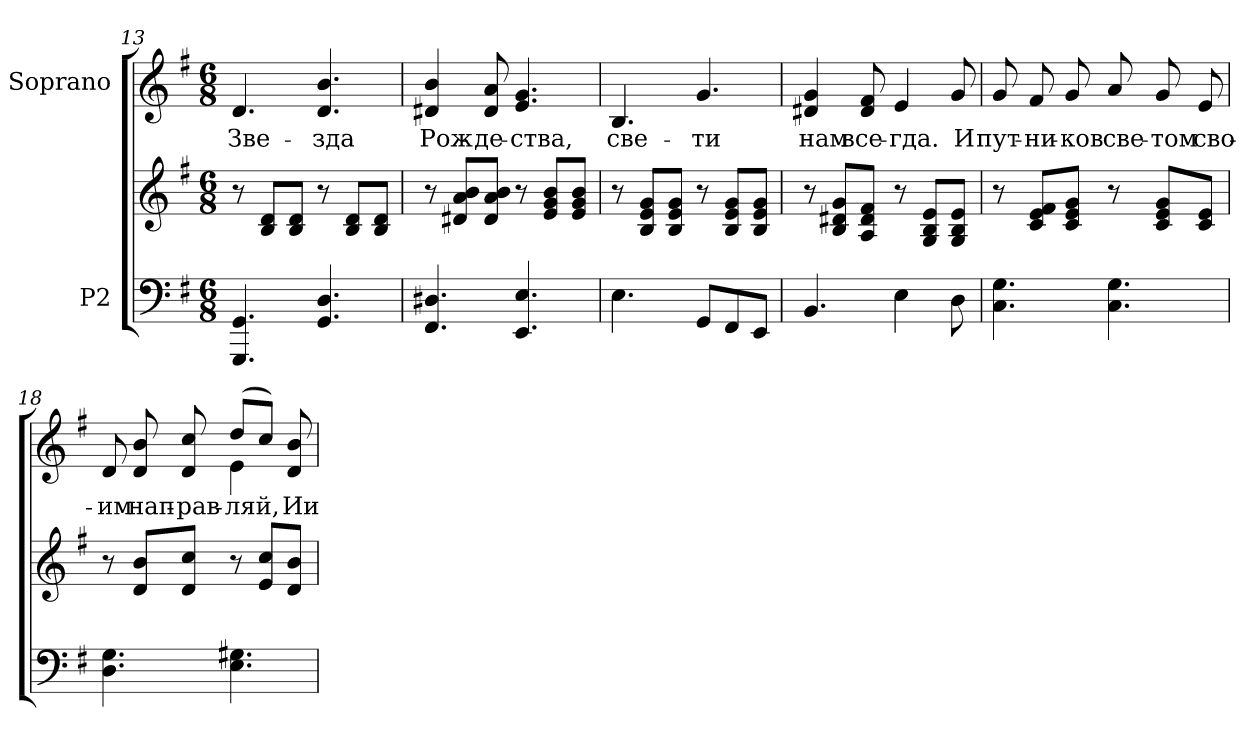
**kern	**kern	**kern	**text
*part2	*part2	*part1	*part1
*staff3	*staff2	*staff1	*staff1
*I"P2	*	*I"Soprano	*
*clefF4	*clefG2	*clefG2	*
*k[f#]	*k[f#]	*k[f#]	*
*G:	*G:	*G:	*
*M6/8	*M6/8	*M6/8	*
=13	=13	=13	=13
!	!	!	!LO:LY:b:color=#000000
4.GGGi/ 4.GGi	8r	4.di/	Зве-
.	8Bi/ 8diL	.	.
.	8Bi/ 8diJ	.	.
!	!	!	!LO:LY:b:color=#000000
4.GGi/ 4.Di	8r	4.di/ 4.bi	-зда
.	8Bi/ 8diL	.	.
.	8Bi/ 8diJ	.	.
!!LO:LB:g=z
=14	=14	=14	=14
!	!	!	!LO:LY:b:color=#000000
4.FF#i/ 4.D#Xi	8r	4d#Xi/ 4bi	Рож-
.	8d#Xi/ 8ai 8biL	.	.
!	!	!	!LO:LY:b:color=#000000
.	8d#i/ 8ai 8biJ	8d#i/ 8ai	-де-
!	!	!	!LO:LY:b:color=#000000
4.EEi/ 4.Ei	8r	4.ei/ 4.gi	-ства,
.	8ei/ 8gi 8biL	.	.
.	8ei/ 8gi 8biJ	.	.
=15	=15	=15	=15
!	!	!	!LO:LY:b:color=#000000
4.Ei\	8r	4.Bi/	све-
.	8Bi/ 8ei 8giL	.	.
.	8Bi/ 8ei 8giJ	.	.
!	!	!	!LO:LY:b:color=#000000
8GGi/L	8r	4.gi/	-ти
8FF#i/	8Bi/ 8ei 8giL	.	.
8EEi/J	8Bi/ 8ei 8giJ	.	.
=16	=16	=16	=16
!	!	!	!LO:LY:b:color=#000000
4.BBi/	8r	4d#Xi/ 4gi	нам
.	8Bi/ 8d#Xi 8giL	.	.
!	!	!	!LO:LY:b:color=#000000
.	8Ai/ 8d#i 8f#iJ	8d#i/ 8f#i	все-
!	!	!	!LO:LY:b:color=#000000
4Ei\	8r	4ei/	-гда.
.	8Gi/ 8Bi 8eiL	.	.
!	!	!	!LO:LY:b:color=#000000
8Di\	8Gi/ 8Bi 8eiJ	8gi/	И
=17	=17	=17	=17
!	!	!	!LO:LY:b:color=#000000
4.Ci\ 4.Gi	8r	8gi/	пут-
!	!	!	!LO:LY:b:color=#000000
.	8ci/ 8ei 8f#iL	8f#i/	-ни-
!	!	!	!LO:LY:b:color=#000000
.	8ci/ 8ei 8giJ	8gi/	-ков
!	!	!	!LO:LY:b:color=#000000
4.Ci\ 4.Gi	8r	8ai/	све-
!	!	!	!LO:LY:b:color=#000000
.	8ci/ 8ei 8giL	8gi/	-том
!	!	!	!LO:LY:b:color=#000000
.	8ci/ 8eiJ	8ei/	сво-
!!LO:LB:g=z
=18	=18	=18	=18
!	!	!	!LO:LY:b:color=#000000
*	*	*^	*
4.Di\ 4.Gi	8r	8di/	4.ryy	-им
!	!	!	!	!LO:LY:b:color=#000000
.	8di/ 8biL	8di/ 8bi	.	нап-
!	!	!	!	!LO:LY:b:color=#000000
.	8di/ 8cciJ	8di/ 8cci	.	-рав-
!	!	!	!	!LO:LY:b:color=#000000
4.Ei\ 4.G#Xi	8r	(8ddi/L	4ei\	-ляй,
.	8ei/ 8cciL	8cci/J)	.	.
!	!	!	!	!LO:LY:b:color=#000000
.	8di/ 8biJ	8di/ 8bi	8ryy	Ии-
*	*	*v	*v	*
=	=	=	=
*-	*-	*-	*-
